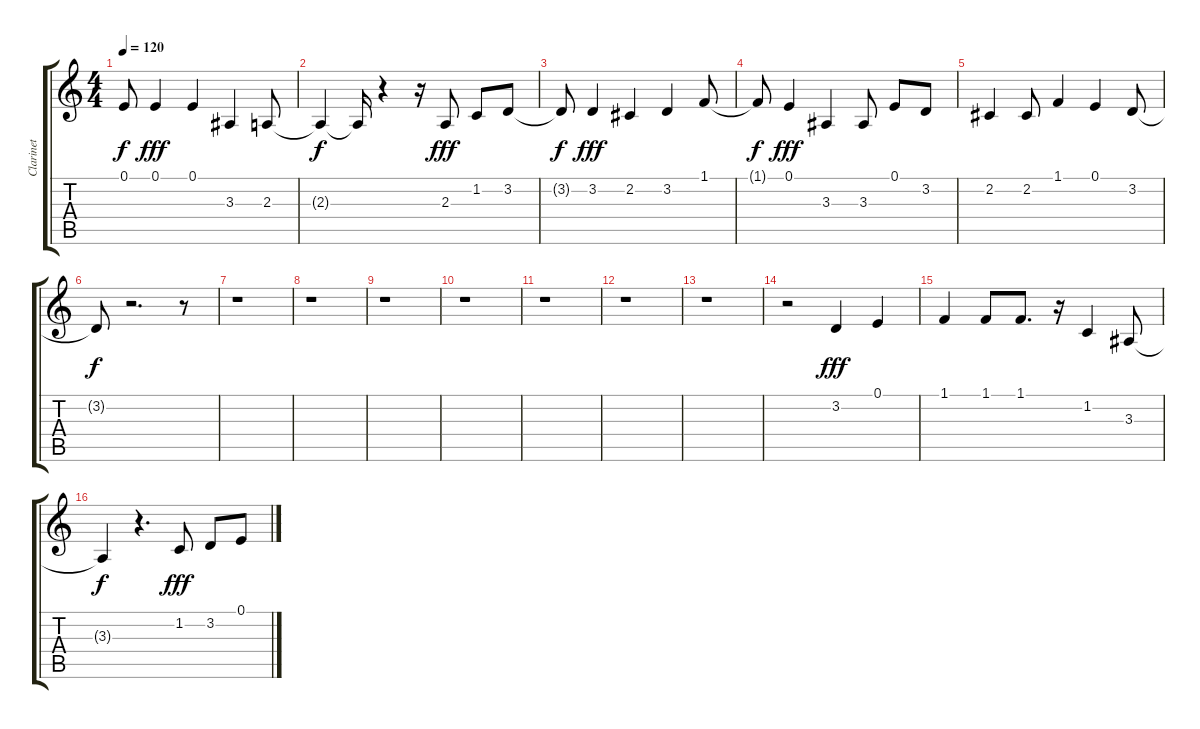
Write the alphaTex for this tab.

\track ("Clarinet" "Clarinet") {instrument clarinet}
\staff {score tabs}
\tuning (E4 B3 G3 D3 A2 E2) {hide}
\ts (4 4)
\tempo 120
\clef g2
\ks c
0.1{t}.8{dy f} 0.1.4{dy fff} 0.1.4 3.3.4 2.3.8 |
2.3{t}.4{dy f} 2.3{t}.16 r.4 r.16 2.3.8{dy fff} 1.2.8 3.2.8 |
3.2{t}.8{dy f} 3.2.4{dy fff} 2.2.4 3.2.4 1.1.8 |
1.1{t}.8{dy f} 0.1.4{dy fff} 3.3.4 3.3.8 0.1.8 3.2.8 |
2.2.4 2.2.8 1.1.4 0.1.4 3.2.8 |
3.2{t}.8{dy f} r.2{d} r.8 |
r.1 |
r.1 |
r.1 |
r.1 |
r.1 |
r.1 |
r.1 |
r.2 3.2.4{dy fff} 0.1.4 |
1.1.4 1.1.8 1.1.8{d} r.16 1.2.4 3.3.8 |
3.3{t}.4{dy f} r.4{d} 1.2.8{dy fff} 3.2.8 0.1.8
